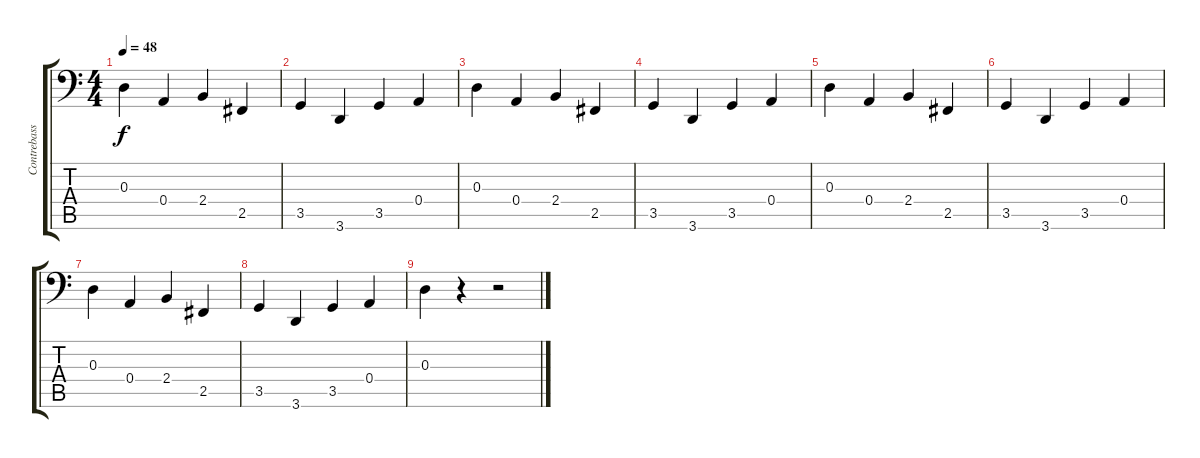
\track ("Contrebasse" "Contrebass") {instrument contrabass}
\staff {score tabs}
\tuning (C3 G2 D2 A1 E1 B0) {hide}
\ts (4 4)
\tempo 48
\clef f4
\ks c
0.3.4{dy f} 0.4.4 2.4.4 2.5.4 |
3.5.4 3.6.4 3.5.4 0.4.4 |
0.3.4 0.4.4 2.4.4 2.5.4 |
3.5.4 3.6.4 3.5.4 0.4.4 |
0.3.4 0.4.4 2.4.4 2.5.4 |
3.5.4 3.6.4 3.5.4 0.4.4 |
0.3.4 0.4.4 2.4.4 2.5.4 |
3.5.4 3.6.4 3.5.4 0.4.4 |
0.3.4 r.4 r.2
